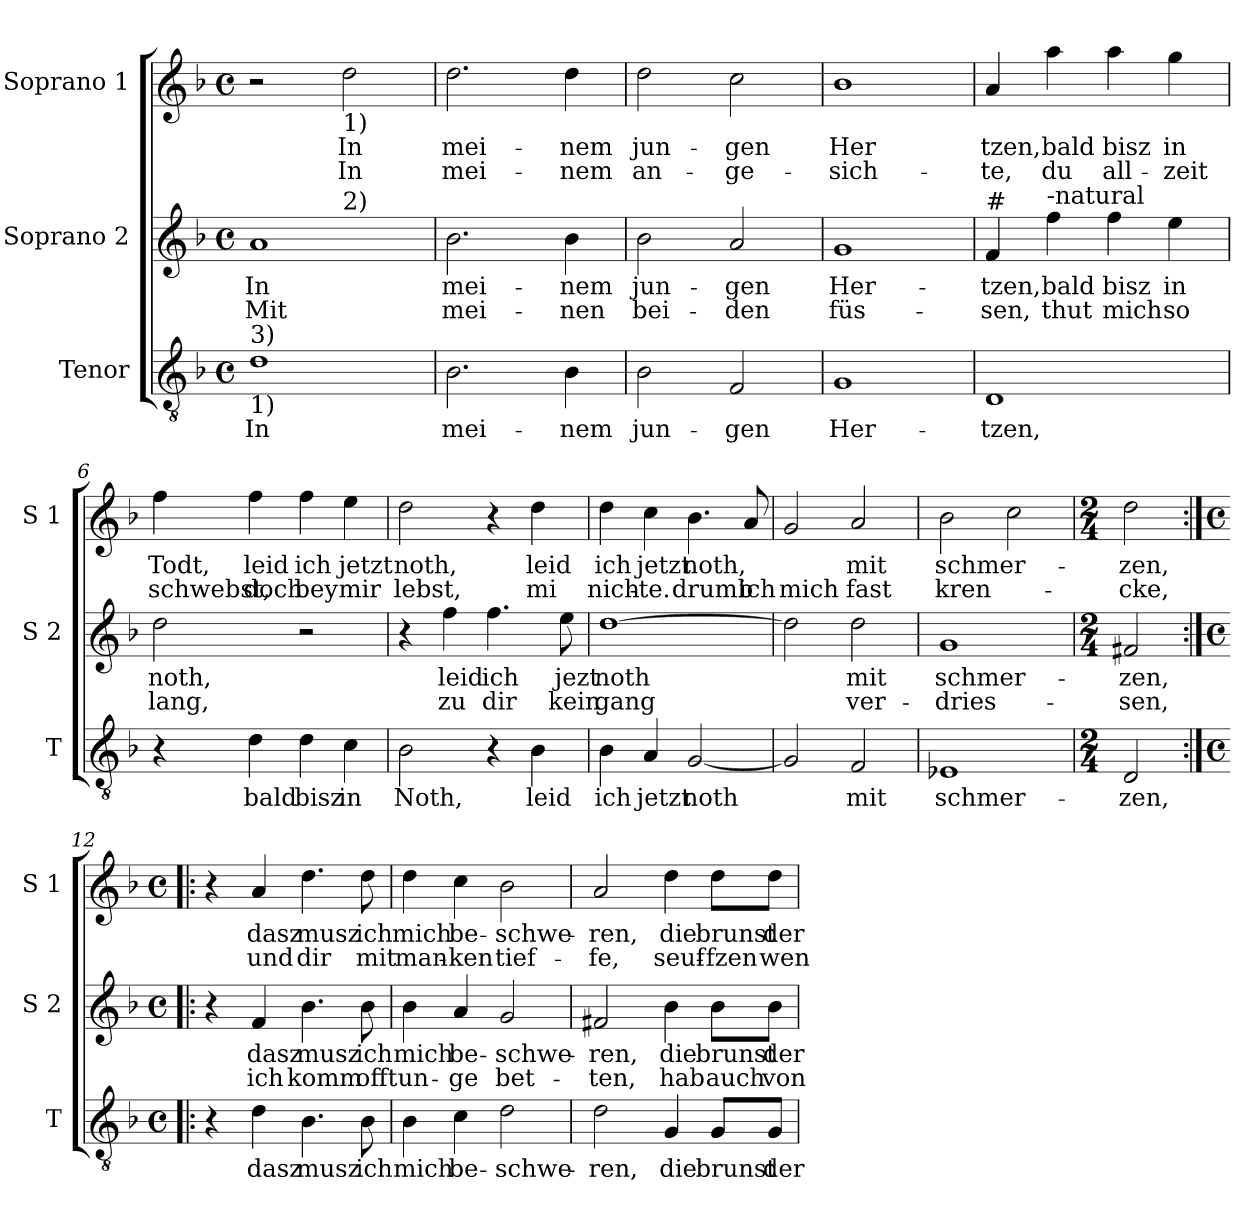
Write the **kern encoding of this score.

**kern	**text	**kern	**text	**text	**kern	**text	**text
*part3	*part3	*part2	*part2	*part2	*part1	*part1	*part1
*staff3	*staff3	*staff2	*staff2	*staff2	*staff1	*staff1	*staff1
*I"Tenor	*	*I"Soprano 2	*	*	*I"Soprano 1	*	*
*I'T	*	*I'S 2	*	*	*I'S 1	*	*
*clefGv2	*	*clefG2	*	*	*clefG2	*	*
*k[b-]	*	*k[b-]	*	*	*k[b-]	*	*
*F:	*	*F:	*	*	*F:	*	*
*M4/4	*	*M4/4	*	*	*M4/4	*	*
*met(c)	*	*met(c)	*	*	*met(c)	*	*
=1	=1	=1	=1	=1	=1	=1	=1
!	!	!LO:TX:b:t=1)	!	!	!	!	!
!LO:TX:a:t=3)	!	!	!	!	!	!	!
!LO:TX:b:t=1)	!	!	!	!	!	!	!
!	!LO:LY:b	!	!LO:LY:b	!LO:LY:b	!	!	!
*	*	*^	*	*	*	*	*
1d	In	1a	2ryy	In	Mit	2r	.	.
!	!	!	!	!	!	!LO:TX:b:t=1)	!	!
!	!	!	!LO:TX:a:t=2)	!	!	!	!	!
!	!	!	!	!	!	!	!LO:LY:b	!LO:LY:b
.	.	.	2ryy	.	.	2dd\	In	In
=2	=2	=2	=2	=2	=2	=2	=2	=2
!	!LO:LY:b	!	!	!LO:LY:b	!LO:LY:b	!	!LO:LY:b	!LO:LY:b
*	*	*v	*v	*	*	*	*	*
2.B-\	mei-	2.b-\	mei-	mei-	2.dd\	mei-	mei-
!	!LO:LY:b	!	!LO:LY:b	!LO:LY:b	!	!LO:LY:b	!LO:LY:b
4B-\	-nem	4b-\	-nem	-nen	4dd\	-nem	-nem
=3	=3	=3	=3	=3	=3	=3	=3
!	!LO:LY:b	!	!LO:LY:b	!LO:LY:b	!	!LO:LY:b	!LO:LY:b
2B-\	jun-	2b-\	jun-	bei-	2dd\	jun-	an-
!	!LO:LY:b	!	!LO:LY:b	!LO:LY:b	!	!LO:LY:b	!LO:LY:b
2F/	-gen	2a/	-gen	-den	2cc\	-gen	-ge-
=4	=4	=4	=4	=4	=4	=4	=4
!	!LO:LY:b	!	!LO:LY:b	!LO:LY:b	!	!LO:LY:b	!LO:LY:b
1G	Her-	1g	Her-	füs-	1b-	Her	-sich-
=5	=5	=5	=5	=5	=5	=5	=5
!	!	!LO:TX:a:t=#	!	!	!	!	!
!	!LO:LY:b	!	!LO:LY:b	!LO:LY:b	!	!LO:LY:b	!LO:LY:b
1D	-tzen,	4f/	-tzen,	-sen,	4a/	tzen,	-te,
!	!	!LO:TX:a:t=-natural	!	!	!	!	!
!	!	!	!LO:LY:b	!LO:LY:b	!	!LO:LY:b	!LO:LY:b
.	.	4ff\	bald	thut	4aa\	bald	du
!	!	!	!LO:LY:b	!LO:LY:b	!	!LO:LY:b	!LO:LY:b
.	.	4ff\	bisz	mich	4aa\	bisz	all-
!	!	!	!LO:LY:b	!LO:LY:b	!	!LO:LY:b	!LO:LY:b
.	.	4ee\	in	so	4gg\	in	-zeit
!!LO:LB:g=z
=6	=6	=6	=6	=6	=6	=6	=6
!	!	!	!LO:LY:b	!LO:LY:b	!	!LO:LY:b	!LO:LY:b
4r	.	2dd\	noth,	lang,	4ff\	Todt,	schwebst,
!	!LO:LY:b	!	!	!	!	!LO:LY:b	!LO:LY:b
4d\	bald	.	.	.	4ff\	leid	doch
!	!LO:LY:b	!	!	!	!	!LO:LY:b	!LO:LY:b
4d\	bisz	2r	.	.	4ff\	ich	bey
!	!LO:LY:b	!	!	!	!	!LO:LY:b	!LO:LY:b
4c\	in	.	.	.	4ee\	jetzt	mir
=7	=7	=7	=7	=7	=7	=7	=7
!	!LO:LY:b	!	!	!	!	!LO:LY:b	!LO:LY:b
2B-\	Noth,	4r	.	.	2dd\	noth,	lebst,
!	!	!	!LO:LY:b	!LO:LY:b	!	!	!
.	.	4ff\	leid	zu	.	.	.
!	!	!	!LO:LY:b	!LO:LY:b	!	!	!
4r	.	4.ff\	ich	dir	4r	.	.
!	!LO:LY:b	!	!	!	!	!LO:LY:b	!LO:LY:b
4B-\	leid	.	.	.	4dd\	leid	mi
!	!	!	!LO:LY:b	!LO:LY:b	!	!	!
.	.	8ee\	jezt	kein	.	.	.
=8	=8	=8	=8	=8	=8	=8	=8
!	!LO:LY:b	!	!LO:LY:b	!LO:LY:b	!	!LO:LY:b	!LO:LY:b
4B-\	ich	[1dd	noth	gang	4dd\	ich	nich-
!	!LO:LY:b	!	!	!	!	!LO:LY:b	!LO:LY:b
4A/	jetzt	.	.	.	4cc\	jetzt	-te.
!	!LO:LY:b	!	!	!	!	!LO:LY:b	!LO:LY:b
[2G/	noth	.	.	.	4.b-\	noth,	drumb
!	!	!	!	!	!	!	!LO:LY:b
.	.	.	.	.	8a/	.	ich
=9	=9	=9	=9	=9	=9	=9	=9
!	!	!	!	!	!	!	!LO:LY:b
2G/]	.	2dd\]	.	.	2g/	.	mich
!	!LO:LY:b	!	!LO:LY:b	!LO:LY:b	!	!LO:LY:b	!LO:LY:b
2F/	mit	2dd\	mit	ver-	2a/	mit	fast
=10	=10	=10	=10	=10	=10	=10	=10
!	!LO:LY:b	!	!LO:LY:b	!LO:LY:b	!	!LO:LY:b	!LO:LY:b
1E-X	schmer-	1g	schmer-	-dries-	2b-\	schmer-	kren-
.	.	.	.	.	2cc\	.	.
!!LO:LB:g=z
=11	=11	=11	=11	=11	=11	=11	=11
*M2/4	*	*M2/4	*	*	*M2/4	*	*
!	!LO:LY:b	!	!LO:LY:b	!LO:LY:b	!	!LO:LY:b	!LO:LY:b
2D/	-zen,	2f#X/	-zen,	-sen,	2dd\	-zen,	-cke,
=12:|!|:	=12:|!|:	=12:|!|:	=12:|!|:	=12:|!|:	=12:|!|:	=12:|!|:	=12:|!|:
*M4/4	*	*M4/4	*	*	*M4/4	*	*
*met(c)	*	*met(c)	*	*	*met(c)	*	*
4r	.	4r	.	.	4r	.	.
!	!LO:LY:b	!	!LO:LY:b	!LO:LY:b	!	!LO:LY:b	!LO:LY:b
4d\	dasz	4f/	dasz	ich	4a/	dasz	und
!	!LO:LY:b	!	!LO:LY:b	!LO:LY:b	!	!LO:LY:b	!LO:LY:b
4.B-\	musz	4.b-\	musz	komm	4.dd\	musz	dir
!	!LO:LY:b	!	!LO:LY:b	!LO:LY:b	!	!LO:LY:b	!LO:LY:b
8B-\	ich	8b-\	ich	offt	8dd\	ich	mit
=13	=13	=13	=13	=13	=13	=13	=13
!	!LO:LY:b	!	!LO:LY:b	!LO:LY:b	!	!LO:LY:b	!LO:LY:b
4B-\	mich	4b-\	mich	un-	4dd\	mich	man-
!	!LO:LY:b	!	!LO:LY:b	!LO:LY:b	!	!LO:LY:b	!LO:LY:b
4c\	be-	4a/	be-	-ge	4cc\	be-	-ken
!	!LO:LY:b	!	!LO:LY:b	!LO:LY:b	!	!LO:LY:b	!LO:LY:b
2d\	-schwe-	2g/	-schwe-	bet-	2b-\	-schwe-	tief-
=14	=14	=14	=14	=14	=14	=14	=14
!	!LO:LY:b	!	!LO:LY:b	!LO:LY:b	!	!LO:LY:b	!LO:LY:b
2d\	-ren,	2f#X/	-ren,	-ten,	2a/	-ren,	-fe,
!	!LO:LY:b	!	!LO:LY:b	!LO:LY:b	!	!LO:LY:b	!LO:LY:b
4G/	die	4b-\	die	hab	4dd\	die	seuf-
!	!LO:LY:b	!	!LO:LY:b	!LO:LY:b	!	!LO:LY:b	!LO:LY:b
8G/L	brunst	8b-\L	brunst	auch	8dd\L	brunst	-fzen
!	!LO:LY:b	!	!LO:LY:b	!LO:LY:b	!	!LO:LY:b	!LO:LY:b
8G/J	der	8b-\J	der	von	8dd\J	der	wen-
=	=	=	=	=	=	=	=
*-	*-	*-	*-	*-	*-	*-	*-
